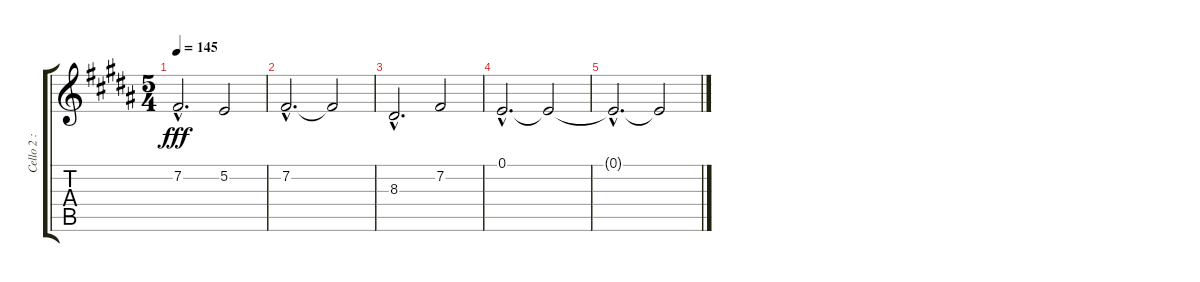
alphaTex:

\track ("Cello 2 : Rhythm" "Cello 2 : ") {instrument cello}
\staff {score tabs}
\tuning (E4 B3 G3 D3 A2 E2) {hide}
\ts (5 4)
\tempo 145
\clef g2
\ks b
7.2{hac}.2{d dy fff} 5.2.2 |
7.2{hac}.2{d} 7.2{t}.2 |
8.3{hac}.2{d} 7.2.2 |
0.1{hac}.2{d} 0.1{t}.2 |
0.1{hac t}.2{d} 0.1{t}.2
